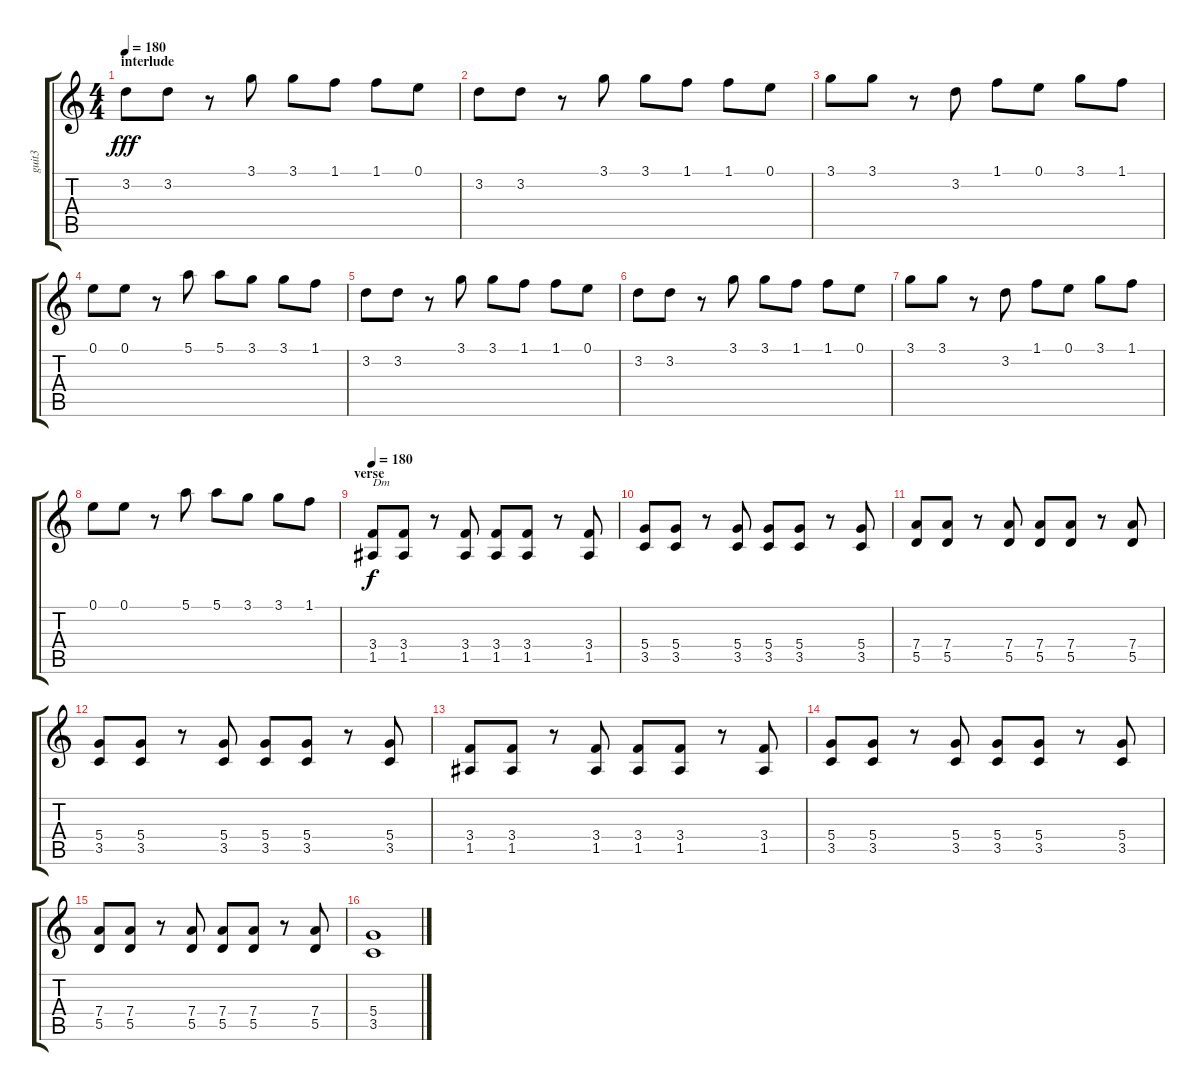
\track ("guit3" "guit3") {instrument overdrivenguitar}
\staff {score tabs}
\tuning (E4 B3 G3 D3 A2 E2) {hide}
\ts (4 4)
\section ("" "interlude")
\tempo 180
\clef g2
\ks c
3.2.8{dy fff} 3.2.8 r.8 3.1.8 3.1.8 1.1.8 1.1.8 0.1.8 |
3.2.8 3.2.8 r.8 3.1.8 3.1.8 1.1.8 1.1.8 0.1.8 |
3.1.8 3.1.8 r.8 3.2.8 1.1.8 0.1.8 3.1.8 1.1.8 |
0.1.8 0.1.8 r.8 5.1.8 5.1.8 3.1.8 3.1.8 1.1.8 |
3.2.8 3.2.8 r.8 3.1.8 3.1.8 1.1.8 1.1.8 0.1.8 |
3.2.8 3.2.8 r.8 3.1.8 3.1.8 1.1.8 1.1.8 0.1.8 |
3.1.8 3.1.8 r.8 3.2.8 1.1.8 0.1.8 3.1.8 1.1.8 |
0.1.8 0.1.8 r.8 5.1.8 5.1.8 3.1.8 3.1.8 1.1.8 |
\section ("" "verse")
\tempo 180
(3.4 1.5).8{txt "Dm" dy f volume 11 instrument overdrivenguitar} (3.4 1.5).8 r.8 (3.4 1.5).8 (3.4 1.5).8 (3.4 1.5).8 r.8 (3.4 1.5).8 |
(5.4 3.5).8 (5.4 3.5).8 r.8 (5.4 3.5).8 (5.4 3.5).8 (5.4 3.5).8 r.8 (5.4 3.5).8 |
(7.4 5.5).8 (7.4 5.5).8 r.8 (7.4 5.5).8 (7.4 5.5).8 (7.4 5.5).8 r.8 (7.4 5.5).8 |
(5.4 3.5).8 (5.4 3.5).8 r.8 (5.4 3.5).8 (5.4 3.5).8 (5.4 3.5).8 r.8 (5.4 3.5).8 |
(3.4 1.5).8 (3.4 1.5).8 r.8 (3.4 1.5).8 (3.4 1.5).8 (3.4 1.5).8 r.8 (3.4 1.5).8 |
(5.4 3.5).8 (5.4 3.5).8 r.8 (5.4 3.5).8 (5.4 3.5).8 (5.4 3.5).8 r.8 (5.4 3.5).8 |
(7.4 5.5).8 (7.4 5.5).8 r.8 (7.4 5.5).8 (7.4 5.5).8 (7.4 5.5).8 r.8 (7.4 5.5).8 |
(5.4 3.5).1
